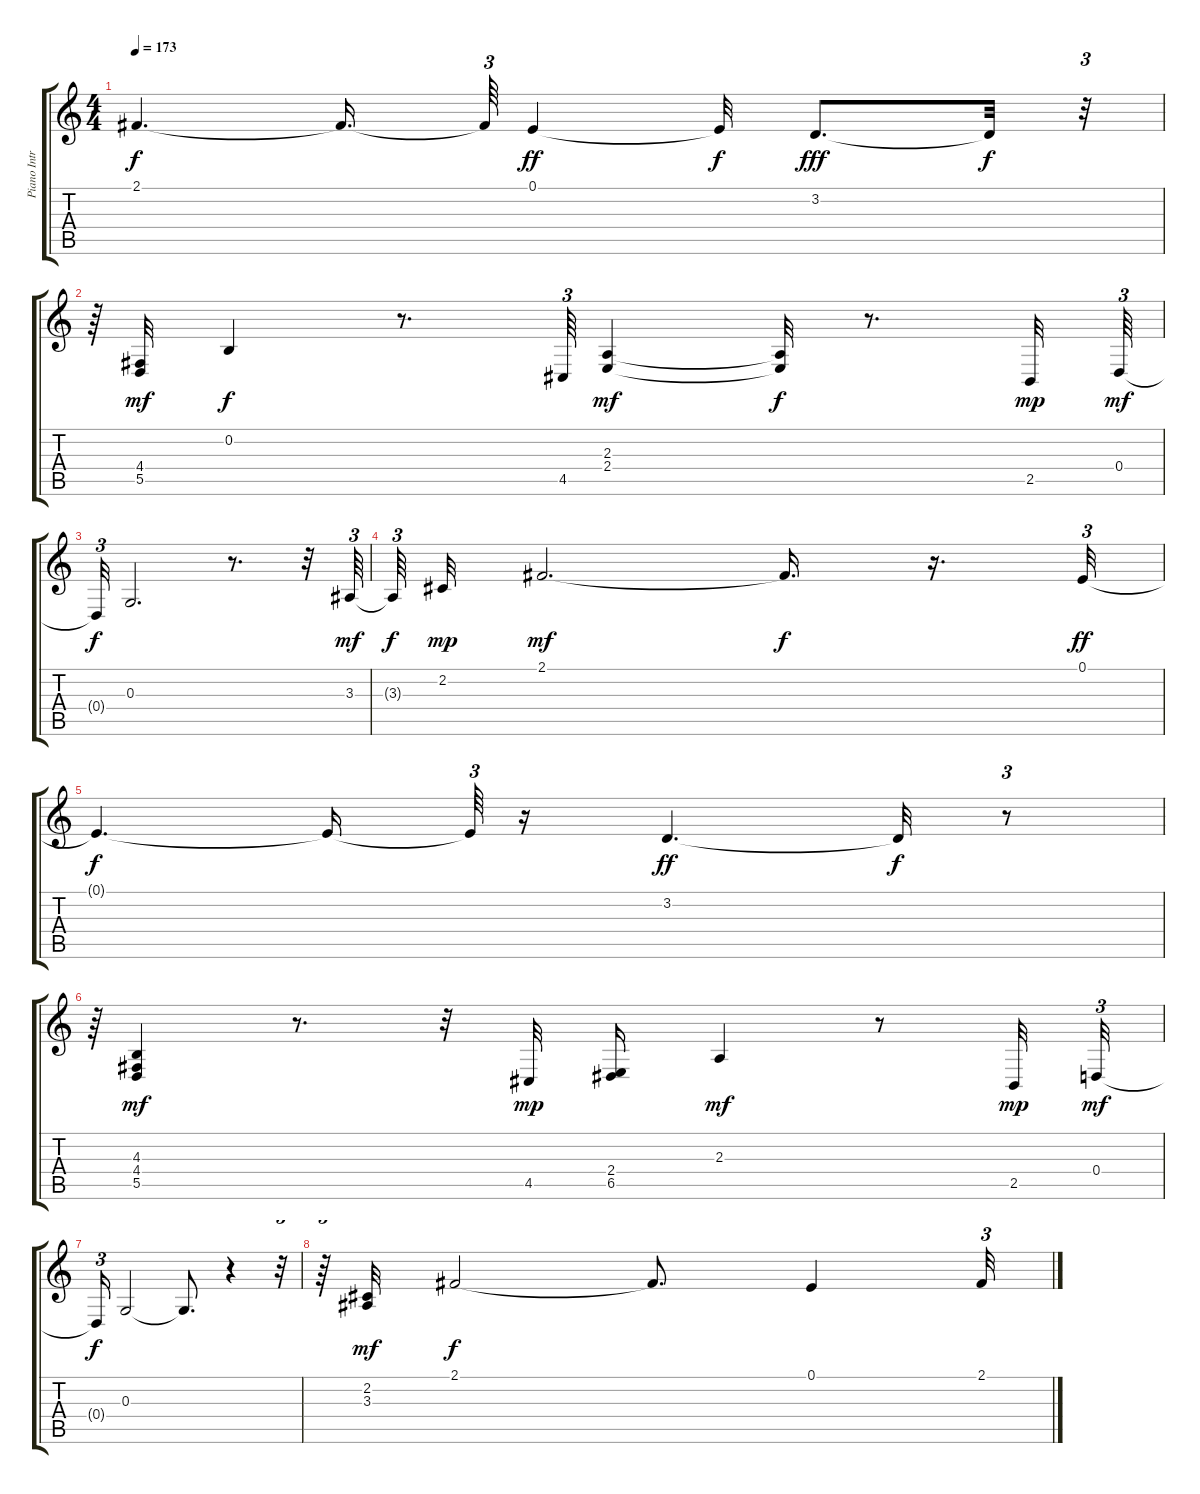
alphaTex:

\track ("Piano Intro and Clean Guitar" "Piano Intr") {instrument acousticgrandpiano}
\staff {score tabs}
\tuning (E4 B3 G3 D3 A2 E2) {hide}
\ts (4 4)
\tempo 173
\clef g2
\ks c
2.1{t}.4{d dy f} 2.1{t}.16{d} 2.1{t}.64{tu (3 2)} 0.1.4{dy ff} 0.1{t}.32{dy f} 3.2.8{d dy fff} 3.2{t}.32{dy f} r.32{tu (3 2)} |
r.64{tu (3 2)} (4.4 5.5).32{dy mf} 0.2.4{dy f} r.8{d} 4.5.64{tu (3 2)} (2.3 2.4).4{dy mf} (2.3{t} 2.4{t}).32{dy f} r.8{d} 2.5.32{dy mp} 0.4.64{tu (3 2) dy mf} |
0.4{t}.32{tu (3 2) dy f} 0.3.2{d} r.8{d} r.32 3.3.64{tu (3 2) dy mf} |
3.3{t}.64{tu (3 2) dy f} 2.2.32{dy mp} 2.1.2{d dy mf} 2.1{t}.16{d dy f} r.16{d} 0.1.32{tu (3 2) dy ff} |
0.1{t}.4{d dy f} 0.1{t}.16 0.1{t}.64{tu (3 2)} r.16 3.2.4{d dy ff} 3.2{t}.32{dy f} r.8{tu (3 2)} |
r.64{tu (3 2)} (4.3 4.4 5.5).4{dy mf} r.8{d} r.32 4.5.32{dy mp} (2.4 6.5).16 2.3.4{dy mf} r.8 2.5.32{dy mp} 0.4.32{tu (3 2) dy mf} |
0.4{t}.16{tu (3 2) dy f} 0.3.2 0.3{t}.8{d} r.4 r.32{tu (3 2)} |
r.64{tu (3 2)} (2.2 3.3).32{dy mf} 2.1.2{dy f} 2.1{t}.8{d} 0.1.4 2.1.32{tu (3 2)}
